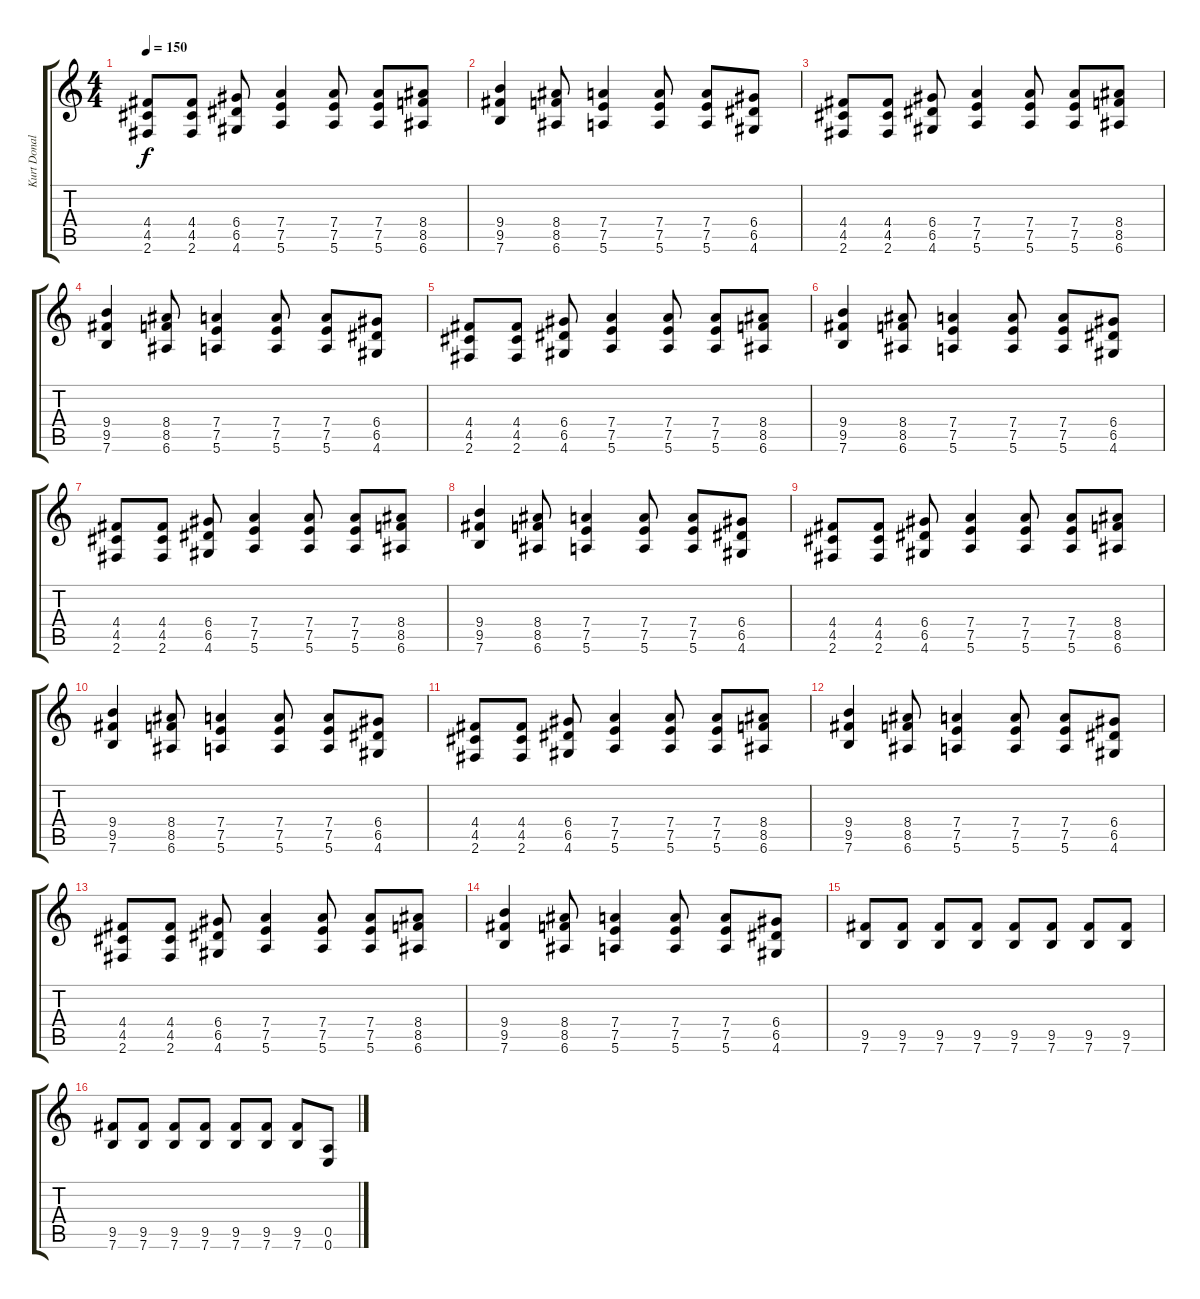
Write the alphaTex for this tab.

\track ("Kurt Donald Cobain (Guitar)" "Kurt Donal") {instrument electricguitarclean}
\staff {score tabs}
\tuning (E4 B3 G3 D3 A2 E2) {hide}
\ts (4 4)
\tempo 150
\clef g2
\ks c
(4.4 4.5 2.6).8{dy f} (4.4 4.5 2.6).8 (6.4 6.5 4.6).8 (7.4 7.5 5.6).4 (7.4 7.5 5.6).8 (7.4 7.5 5.6).8 (8.4 8.5 6.6).8 |
(9.4 9.5 7.6).4 (8.4 8.5 6.6).8 (7.4 7.5 5.6).4 (7.4 7.5 5.6).8 (7.4 7.5 5.6).8 (6.4 6.5 4.6).8 |
(4.4 4.5 2.6).8 (4.4 4.5 2.6).8 (6.4 6.5 4.6).8 (7.4 7.5 5.6).4 (7.4 7.5 5.6).8 (7.4 7.5 5.6).8 (8.4 8.5 6.6).8 |
(9.4 9.5 7.6).4 (8.4 8.5 6.6).8 (7.4 7.5 5.6).4 (7.4 7.5 5.6).8 (7.4 7.5 5.6).8 (6.4 6.5 4.6).8 |
(4.4 4.5 2.6).8 (4.4 4.5 2.6).8 (6.4 6.5 4.6).8 (7.4 7.5 5.6).4 (7.4 7.5 5.6).8 (7.4 7.5 5.6).8 (8.4 8.5 6.6).8 |
(9.4 9.5 7.6).4 (8.4 8.5 6.6).8 (7.4 7.5 5.6).4 (7.4 7.5 5.6).8 (7.4 7.5 5.6).8 (6.4 6.5 4.6).8 |
(4.4 4.5 2.6).8 (4.4 4.5 2.6).8 (6.4 6.5 4.6).8 (7.4 7.5 5.6).4 (7.4 7.5 5.6).8 (7.4 7.5 5.6).8 (8.4 8.5 6.6).8 |
(9.4 9.5 7.6).4 (8.4 8.5 6.6).8 (7.4 7.5 5.6).4 (7.4 7.5 5.6).8 (7.4 7.5 5.6).8 (6.4 6.5 4.6).8 |
(4.4 4.5 2.6).8 (4.4 4.5 2.6).8 (6.4 6.5 4.6).8 (7.4 7.5 5.6).4 (7.4 7.5 5.6).8 (7.4 7.5 5.6).8 (8.4 8.5 6.6).8 |
(9.4 9.5 7.6).4 (8.4 8.5 6.6).8 (7.4 7.5 5.6).4 (7.4 7.5 5.6).8 (7.4 7.5 5.6).8 (6.4 6.5 4.6).8 |
(4.4 4.5 2.6).8 (4.4 4.5 2.6).8 (6.4 6.5 4.6).8 (7.4 7.5 5.6).4 (7.4 7.5 5.6).8 (7.4 7.5 5.6).8 (8.4 8.5 6.6).8 |
(9.4 9.5 7.6).4 (8.4 8.5 6.6).8 (7.4 7.5 5.6).4 (7.4 7.5 5.6).8 (7.4 7.5 5.6).8 (6.4 6.5 4.6).8 |
(4.4 4.5 2.6).8 (4.4 4.5 2.6).8 (6.4 6.5 4.6).8 (7.4 7.5 5.6).4 (7.4 7.5 5.6).8 (7.4 7.5 5.6).8 (8.4 8.5 6.6).8 |
(9.4 9.5 7.6).4 (8.4 8.5 6.6).8 (7.4 7.5 5.6).4 (7.4 7.5 5.6).8 (7.4 7.5 5.6).8 (6.4 6.5 4.6).8 |
(9.5 7.6).8{instrument electricguitarclean} (9.5 7.6).8 (9.5 7.6).8 (9.5 7.6).8 (9.5 7.6).8 (9.5 7.6).8 (9.5 7.6).8 (9.5 7.6).8 |
(9.5 7.6).8 (9.5 7.6).8 (9.5 7.6).8 (9.5 7.6).8 (9.5 7.6).8 (9.5 7.6).8 (9.5 7.6).8 (0.5 0.6).8
